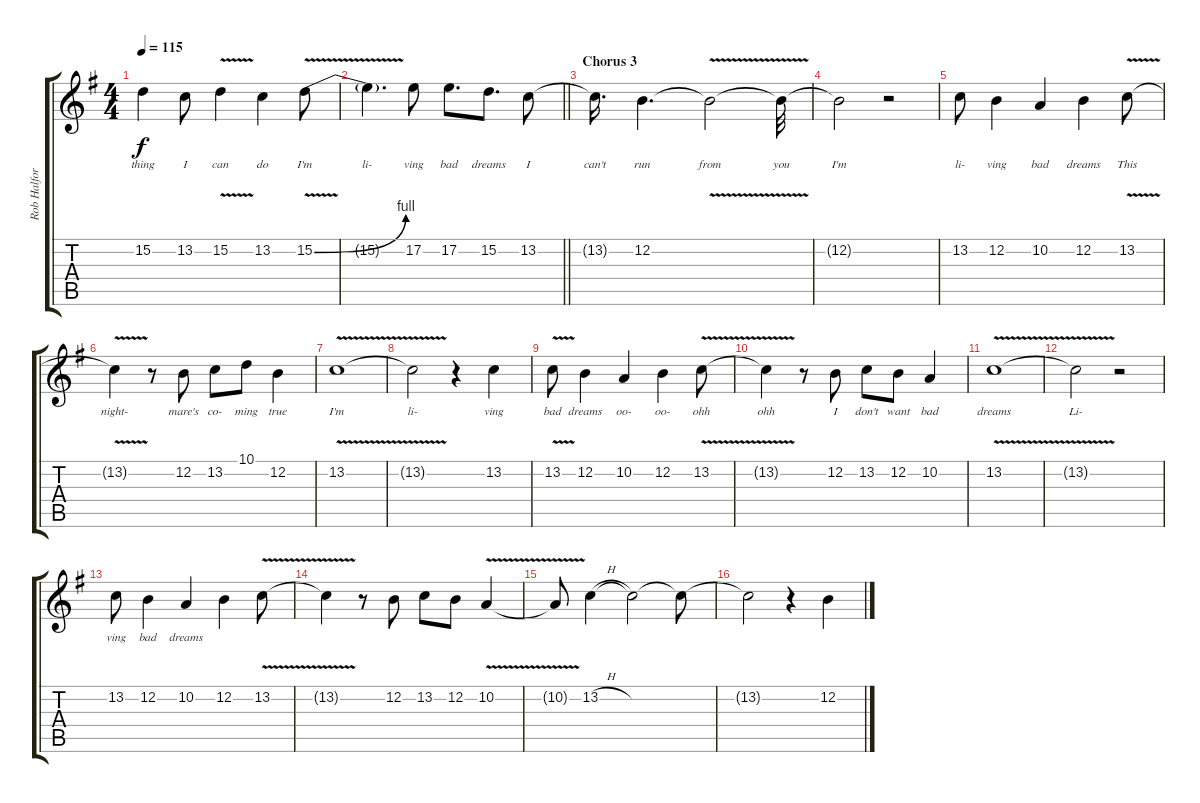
\track ("Rob Halford" "Rob Halfor") {instrument pad1newage}
\staff {score tabs}
\tuning (E4 B3 G3 D3 A2 E2) {hide}
\ts (4 4)
\tempo 115
\clef g2
\ks eminor
15.2.4{lyrics (0 "thing") lyrics (1 "") lyrics (2 "") lyrics (3 "") lyrics (4 "") dy f} 13.2.8{lyrics (0 "I") lyrics (1 "") lyrics (2 "") lyrics (3 "") lyrics (4 "")} 15.2{v}.4{lyrics (0 "can") lyrics (1 "") lyrics (2 "") lyrics (3 "") lyrics (4 "")} 13.2.4{lyrics (0 "do") lyrics (1 "") lyrics (2 "") lyrics (3 "") lyrics (4 "")} 15.2{be (bend 0 0 60 4) v}.8{lyrics (0 "I'm") lyrics (1 "") lyrics (2 "") lyrics (3 "") lyrics (4 "")} |
\barLineRight lightlight
15.2{t}.4{d lyrics (0 "li-") lyrics (1 "") lyrics (2 "") lyrics (3 "") lyrics (4 "")} 17.2.8{lyrics (0 "ving") lyrics (1 "") lyrics (2 "") lyrics (3 "") lyrics (4 "")} 17.2.8{d lyrics (0 "bad") lyrics (1 "") lyrics (2 "") lyrics (3 "") lyrics (4 "")} 15.2.8{d lyrics (0 "dreams") lyrics (1 "") lyrics (2 "") lyrics (3 "") lyrics (4 "")} 13.2.8{lyrics (0 "I") lyrics (1 "") lyrics (2 "") lyrics (3 "") lyrics (4 "")} |
\section ("" "Chorus 3")
13.2{t}.16{d lyrics (0 "can't") lyrics (1 "") lyrics (2 "") lyrics (3 "") lyrics (4 "")} 12.2.4{d lyrics (0 "run") lyrics (1 "") lyrics (2 "") lyrics (3 "") lyrics (4 "")} 12.2{v t}.2{lyrics (0 "from") lyrics (1 "") lyrics (2 "") lyrics (3 "") lyrics (4 "")} 12.2{t}.32{lyrics (0 "you") lyrics (1 "") lyrics (2 "") lyrics (3 "") lyrics (4 "")} |
12.2{t}.2{lyrics (0 "I'm") lyrics (1 "") lyrics (2 "") lyrics (3 "") lyrics (4 "")} r.2 |
13.2.8{lyrics (0 "li-") lyrics (1 "") lyrics (2 "") lyrics (3 "") lyrics (4 "")} 12.2.4{lyrics (0 "ving") lyrics (1 "") lyrics (2 "") lyrics (3 "") lyrics (4 "")} 10.2.4{lyrics (0 "bad") lyrics (1 "") lyrics (2 "") lyrics (3 "") lyrics (4 "")} 12.2.4{lyrics (0 "dreams") lyrics (1 "") lyrics (2 "") lyrics (3 "") lyrics (4 "")} 13.2{v}.8{lyrics (0 "This") lyrics (1 "") lyrics (2 "") lyrics (3 "") lyrics (4 "")} |
13.2{t}.4{lyrics (0 "night-") lyrics (1 "") lyrics (2 "") lyrics (3 "") lyrics (4 "")} r.8 12.2.8{lyrics (0 "mare's") lyrics (1 "") lyrics (2 "") lyrics (3 "") lyrics (4 "")} 13.2.8{lyrics (0 "co-") lyrics (1 "") lyrics (2 "") lyrics (3 "") lyrics (4 "")} 10.1.8{lyrics (0 "ming") lyrics (1 "") lyrics (2 "") lyrics (3 "") lyrics (4 "")} 12.2.4{lyrics (0 "true") lyrics (1 "") lyrics (2 "") lyrics (3 "") lyrics (4 "")} |
13.2{v}.1{lyrics (0 "I'm") lyrics (1 "") lyrics (2 "") lyrics (3 "") lyrics (4 "")} |
13.2{t}.2{lyrics (0 "li-") lyrics (1 "") lyrics (2 "") lyrics (3 "") lyrics (4 "")} r.4 13.2.4{lyrics (0 "ving") lyrics (1 "") lyrics (2 "") lyrics (3 "") lyrics (4 "")} |
13.2{v}.8{lyrics (0 "bad") lyrics (1 "") lyrics (2 "") lyrics (3 "") lyrics (4 "")} 12.2.4{lyrics (0 "dreams") lyrics (1 "") lyrics (2 "") lyrics (3 "") lyrics (4 "")} 10.2.4{lyrics (0 "oo-") lyrics (1 "") lyrics (2 "") lyrics (3 "") lyrics (4 "")} 12.2.4{lyrics (0 "oo-") lyrics (1 "") lyrics (2 "") lyrics (3 "") lyrics (4 "")} 13.2{v}.8{lyrics (0 "ohh") lyrics (1 "") lyrics (2 "") lyrics (3 "") lyrics (4 "")} |
13.2{t}.4{lyrics (0 "ohh") lyrics (1 "") lyrics (2 "") lyrics (3 "") lyrics (4 "")} r.8 12.2.8{lyrics (0 "I") lyrics (1 "") lyrics (2 "") lyrics (3 "") lyrics (4 "")} 13.2.8{lyrics (0 "don't") lyrics (1 "") lyrics (2 "") lyrics (3 "") lyrics (4 "")} 12.2.8{lyrics (0 "want") lyrics (1 "") lyrics (2 "") lyrics (3 "") lyrics (4 "")} 10.2.4{lyrics (0 "bad") lyrics (1 "") lyrics (2 "") lyrics (3 "") lyrics (4 "")} |
13.2{v}.1{lyrics (0 "dreams") lyrics (1 "") lyrics (2 "") lyrics (3 "") lyrics (4 "")} |
13.2{t}.2{lyrics (0 "Li-") lyrics (1 "") lyrics (2 "") lyrics (3 "") lyrics (4 "")} r.2 |
13.2.8{lyrics (0 "ving") lyrics (1 "") lyrics (2 "") lyrics (3 "") lyrics (4 "")} 12.2.4{lyrics (0 "bad") lyrics (1 "") lyrics (2 "") lyrics (3 "") lyrics (4 "")} 10.2.4{lyrics (0 "dreams") lyrics (1 "") lyrics (2 "") lyrics (3 "") lyrics (4 "")} 12.2.4 13.2{v}.8 |
13.2{t}.4 r.8 12.2.8 13.2.8 12.2.8 10.2{v}.4 |
10.2{t}.8 13.2{h}.4 13.2{t}.2 13.2{t}.8 |
13.2{t}.2 r.4 12.2.4
